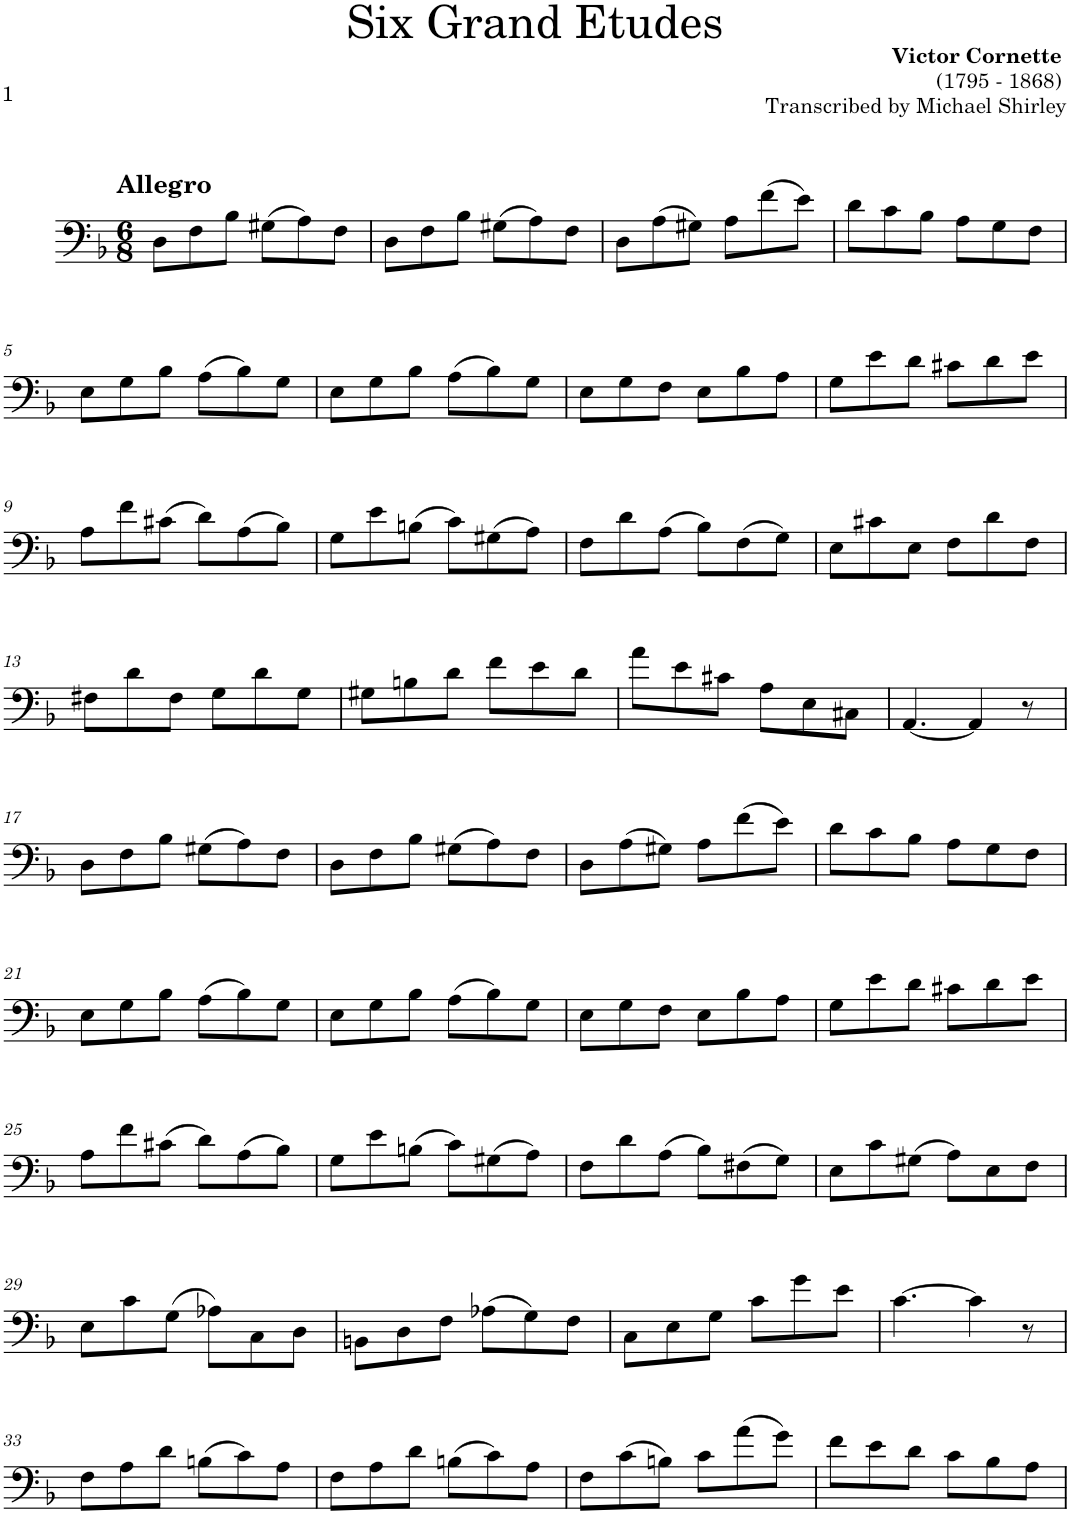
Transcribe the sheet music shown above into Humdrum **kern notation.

**kern
*part1
*staff1
*I"Trombone
*I'Tbn.
*clefF4
*k[b-]
*M6/8
=1
!LO:TX:a:B:t=Allegro
8D\L
8F\
8B-\J
(8G#X\L
8A\)
8F\J
=2
8D\L
8F\
8B-\J
(8G#X\L
8A\)
8F\J
=3
8D\L
(8A\
8G#X\J)
8A\L
(8f\
8e\J)
=4
8d\L
8c\
8B-\J
8A\L
8G\
8F\J
!!LO:LB:g=z
=5
8E\L
8G\
8B-\J
(8A\L
8B-\)
8G\J
=6
8E\L
8G\
8B-\J
(8A\L
8B-\)
8G\J
=7
8E\L
8G\
8F\J
8E\L
8B-\
8A\J
=8
8G\L
8e\
8d\J
8c#X\L
8d\
8e\J
!!LO:LB:g=z
=9
8A\L
8f\
(8c#X\J
8d\L)
(8A\
8B-\J)
=10
8G\L
8e\
(8Bn\J
8c\L)
(8G#X\
8A\J)
=11
8F\L
8d\
(8A\J
8B-\L)
(8F\
8G\J)
=12
8E\L
8c#X\
8E\J
8F\L
8d\
8F\J
!!LO:LB:g=z
=13
8F#X\L
8d\
8F#\J
8G\L
8d\
8G\J
=14
8G#X\L
8Bn\
8d\J
8f\L
8e\
8d\J
=15
8a\L
8e\
8c#X\J
8A\L
8E\
8C#X\J
=16
[4.AA/
4AA/]
8r
!!LO:LB:g=z
=17
8D\L
8F\
8B-\J
(8G#X\L
8A\)
8F\J
=18
8D\L
8F\
8B-\J
(8G#X\L
8A\)
8F\J
=19
8D\L
(8A\
8G#X\J)
8A\L
(8f\
8e\J)
=20
8d\L
8c\
8B-\J
8A\L
8G\
8F\J
!!LO:LB:g=z
=21
8E\L
8G\
8B-\J
(8A\L
8B-\)
8G\J
=22
8E\L
8G\
8B-\J
(8A\L
8B-\)
8G\J
=23
8E\L
8G\
8F\J
8E\L
8B-\
8A\J
=24
8G\L
8e\
8d\J
8c#X\L
8d\
8e\J
!!LO:LB:g=z
=25
8A\L
8f\
(8c#X\J
8d\L)
(8A\
8B-\J)
=26
8G\L
8e\
(8Bn\J
8c\L)
(8G#X\
8A\J)
=27
8F\L
8d\
(8A\J
8B-\L)
(8F#X\
8G\J)
=28
8E\L
8c\
(8G#X\J
8A\L)
8E\
8F\J
!!LO:LB:g=z
=29
8E\L
8c\
(8G\J
8A-X\L)
8C\
8D\J
=30
8BBn\L
8D\
8F\J
(8A-X\L
8G\)
8F\J
=31
8C\L
8E\
8G\J
8c\L
8g\
8e\J
=32
[4.c\
4c\]
8r
!!LO:LB:g=z
=33
8F\L
8A\
8d\J
(8Bn\L
8c\)
8A\J
=34
8F\L
8A\
8d\J
(8Bn\L
8c\)
8A\J
=35
8F\L
(8c\
8Bn\J)
8c\L
(8a\
8g\J)
=36
8f\L
8e\
8d\J
8c\L
8B-\
8A\J
=
*-
